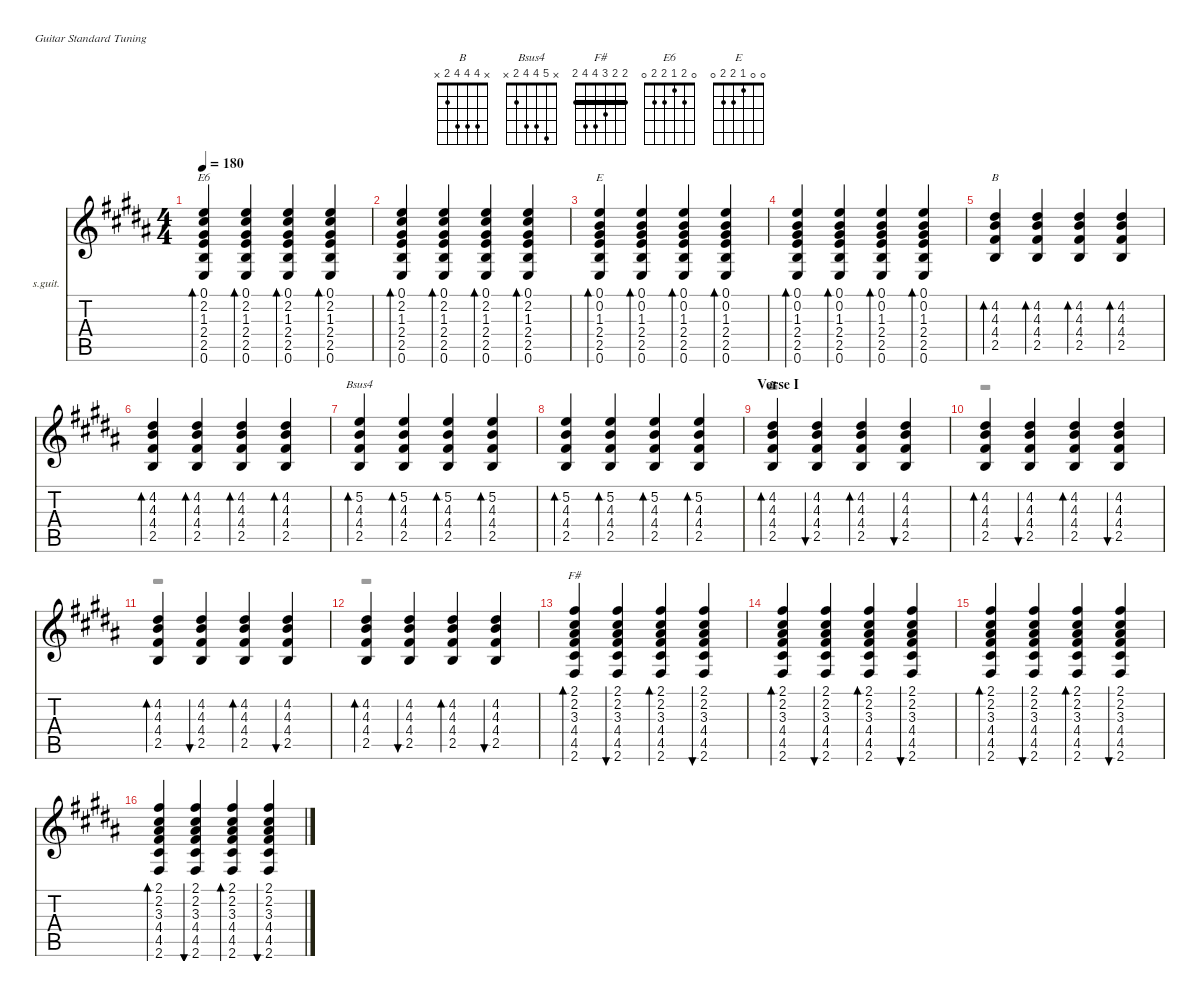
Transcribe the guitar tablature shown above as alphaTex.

\defaultSystemsLayout 4
\hideDynamics
\bracketExtendMode nobrackets
\firstSystemTrackNameOrientation horizontal
\otherSystemsTrackNameOrientation horizontal
\track ("Guitar II" "s.guit.") {instrument acousticguitarsteel}
\staff {score tabs}
\tuning (E4 B3 G3 D3 A2 E2)
\chord ("B" x 4 4 4 2 x) {showfingering false}
\chord ("Bsus4" x 5 4 4 2 x)
\chord ("F#" 2 2 3 4 4 2) {barre (2 2)}
\chord ("E6" 0 2 1 2 2 0)
\chord ("E" 0 0 1 2 2 0)
\voice
\ts (4 4)
\tempo 180
\clef g2
\ks b
(0.6 2.5 2.4 1.3 2.2 0.1).4{bd 30 ch "E6" dy mp} (0.6 2.5 2.4 1.3 2.2 0.1).4{bd 30} (0.6 2.5 2.4 1.3 2.2 0.1).4{bd 30} (0.6 2.5 2.4 1.3 2.2 0.1).4{bd 30} |
(0.6 2.5 2.4 1.3 2.2 0.1).4{bd 30} (0.6 2.5 2.4 1.3 2.2 0.1).4{bd 30} (0.6 2.5 2.4 1.3 2.2 0.1).4{bd 30} (0.6 2.5 2.4 1.3 2.2 0.1).4{bd 30} |
(0.6 2.5 2.4 1.3 0.2 0.1).4{bd 30 ch "E"} (0.6 2.5 2.4 1.3 0.2 0.1).4{bd 30} (0.6 2.5 2.4 1.3 0.2 0.1).4{bd 30} (0.6 2.5 2.4 1.3 0.2 0.1).4{bd 30} |
(0.6 2.5 2.4 1.3 0.2 0.1).4{bd 30} (0.6 2.5 2.4 1.3 0.2 0.1).4{bd 30} (0.6 2.5 2.4 1.3 0.2 0.1).4{bd 30} (0.6 2.5 2.4 1.3 0.2 0.1).4{bd 30} |
(2.5 4.4 4.3 4.2).4{bd 30 ch "B"} (2.5 4.4 4.3 4.2).4{bd 30} (2.5 4.4 4.3 4.2).4{bd 30} (2.5 4.4 4.3 4.2).4{bd 30} |
(2.5 4.4 4.3 4.2).4{bd 30} (2.5 4.4 4.3 4.2).4{bd 30} (2.5 4.4 4.3 4.2).4{bd 30} (2.5 4.4 4.3 4.2).4{bd 30} |
(2.5 4.4 4.3 5.2).4{bd 30 ch "Bsus4"} (2.5 4.4 4.3 5.2).4{bd 30} (2.5 4.4 4.3 5.2).4{bd 30} (2.5 4.4 4.3 5.2).4{bd 30} |
(2.5 4.4 4.3 5.2).4{bd 30} (2.5 4.4 4.3 5.2).4{bd 30} (2.5 4.4 4.3 5.2).4{bd 30} (2.5 4.4 4.3 5.2).4{bd 30} |
\section ("" "Verse I")
(2.5 4.4 4.3 4.2).4{bd 30 ch "B" dy p} (2.5 4.4 4.3 4.2).4{bu 30} (2.5 4.4 4.3 4.2).4{bd 30} (2.5 4.4 4.3 4.2).4{bu 30} |
(2.5 4.4 4.3 4.2).4{bd 30} (2.5 4.4 4.3 4.2).4{bu 30} (2.5 4.4 4.3 4.2).4{bd 30} (2.5 4.4 4.3 4.2).4{bu 30} |
(2.5 4.4 4.3 4.2).4{bd 30} (2.5 4.4 4.3 4.2).4{bu 30} (2.5 4.4 4.3 4.2).4{bd 30} (2.5 4.4 4.3 4.2).4{bu 30} |
(2.5 4.4 4.3 4.2).4{bd 30} (2.5 4.4 4.3 4.2).4{bu 30} (2.5 4.4 4.3 4.2).4{bd 30} (2.5 4.4 4.3 4.2).4{bu 30} |
(2.6 4.5 4.4 3.3 2.2 2.1).4{bd 30 ch "F#"} (2.6 4.5 4.4 3.3 2.2 2.1).4{bu 30} (2.6 4.5 4.4 3.3 2.2 2.1).4{bd 30} (2.6 4.5 4.4 3.3 2.2 2.1).4{bu 30} |
(2.6 4.5 4.4 3.3 2.2 2.1).4{bd 30} (2.6 4.5 4.4 3.3 2.2 2.1).4{bu 30} (2.6 4.5 4.4 3.3 2.2 2.1).4{bd 30} (2.6 4.5 4.4 3.3 2.2 2.1).4{bu 30} |
(2.6 4.5 4.4 3.3 2.2 2.1).4{bd 30} (2.6 4.5 4.4 3.3 2.2 2.1).4{bu 30} (2.6 4.5 4.4 3.3 2.2 2.1).4{bd 30} (2.6 4.5 4.4 3.3 2.2 2.1).4{bu 30} |
(2.6 4.5 4.4 3.3 2.2 2.1).4{bd 30} (2.6 4.5 4.4 3.3 2.2 2.1).4{bu 30} (2.6 4.5 4.4 3.3 2.2 2.1).4{bd 30} (2.6 4.5 4.4 3.3 2.2 2.1).4{bu 30}
\voice
\clef g2
\ottava regular
\simile none
\ks b
|
|
|
|
|
|
|
|
r.2{dy p} |
r.2 |
r.2 |
r.2 |
|
|
|
\voice
\clef g2
\ottava regular
\simile none
\ks b
|
|
|
|
|
|
|
|
r.2{dy p} |
r.2 |
r.2 |
r.2 |
|
|
|
\voice
\clef g2
\ottava regular
\simile none
\ks b
|
|
|
|
|
|
|
|
r.2{dy p} |
r.2 |
r.2 |
r.2 |
|
|
|
